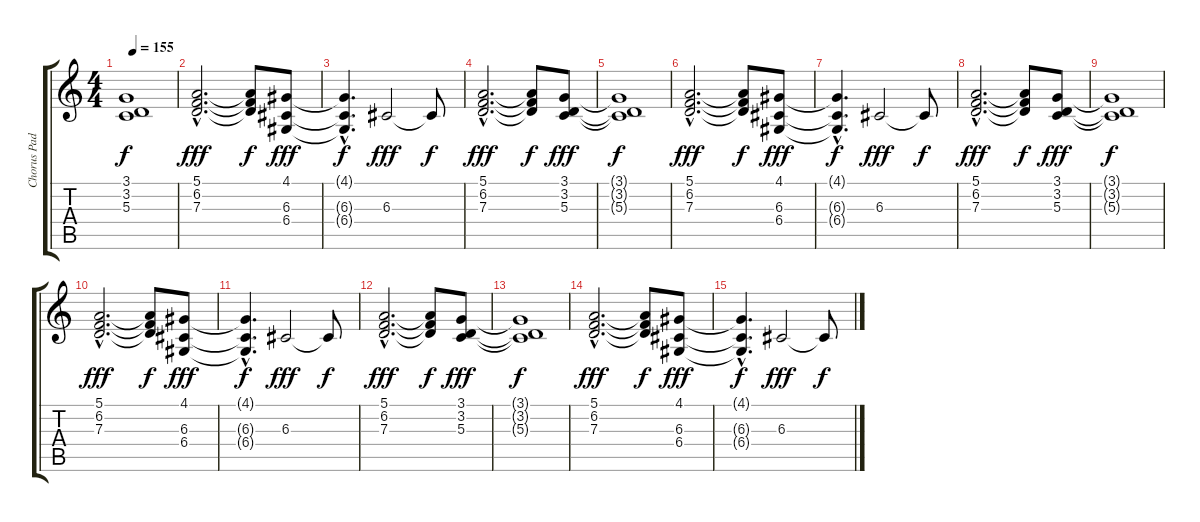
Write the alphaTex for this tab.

\track ("Chorus Pad" "Chorus Pad") {instrument stringensemble2}
\staff {score tabs}
\tuning (E4 B3 G3 D3 A2 E2) {hide}
\ts (4 4)
\tempo 155
\clef g2
\ks c
(3.1{t} 3.2{t} 5.3{t}).1{dy f} |
(5.1{hac} 6.2{hac} 7.3{hac}).2{d dy fff} (5.1{t} 6.2{t} 7.3{t}).8{dy f} (4.1 6.3 6.4).8{dy fff} |
(4.1{t} 6.3{hac t} 6.4{t}).4{d dy f} 6.3.2{dy fff} 6.3{t}.8{dy f} |
(5.1{hac} 6.2{hac} 7.3{hac}).2{d dy fff} (5.1{t} 6.2{t} 7.3{t}).8{dy f} (3.1 3.2 5.3).8{dy fff} |
(3.1{t} 3.2{t} 5.3{t}).1{dy f} |
(5.1{hac} 6.2{hac} 7.3{hac}).2{d dy fff} (5.1{t} 6.2{t} 7.3{t}).8{dy f} (4.1 6.3 6.4).8{dy fff} |
(4.1{t} 6.3{hac t} 6.4{t}).4{d dy f} 6.3.2{dy fff} 6.3{t}.8{dy f} |
(5.1{hac} 6.2{hac} 7.3{hac}).2{d dy fff} (5.1{t} 6.2{t} 7.3{t}).8{dy f} (3.1 3.2 5.3).8{dy fff} |
(3.1{t} 3.2{t} 5.3{t}).1{dy f} |
(5.1{hac} 6.2{hac} 7.3{hac}).2{d dy fff} (5.1{t} 6.2{t} 7.3{t}).8{dy f} (4.1 6.3 6.4).8{dy fff} |
(4.1{t} 6.3{hac t} 6.4{t}).4{d dy f} 6.3.2{dy fff} 6.3{t}.8{dy f} |
(5.1{hac} 6.2{hac} 7.3{hac}).2{d dy fff} (5.1{t} 6.2{t} 7.3{t}).8{dy f} (3.1 3.2 5.3).8{dy fff} |
(3.1{t} 3.2{t} 5.3{t}).1{dy f} |
(5.1{hac} 6.2{hac} 7.3{hac}).2{d dy fff} (5.1{t} 6.2{t} 7.3{t}).8{dy f} (4.1 6.3 6.4).8{dy fff} |
(4.1{t} 6.3{hac t} 6.4{t}).4{d dy f} 6.3.2{dy fff} 6.3{t}.8{dy f}
